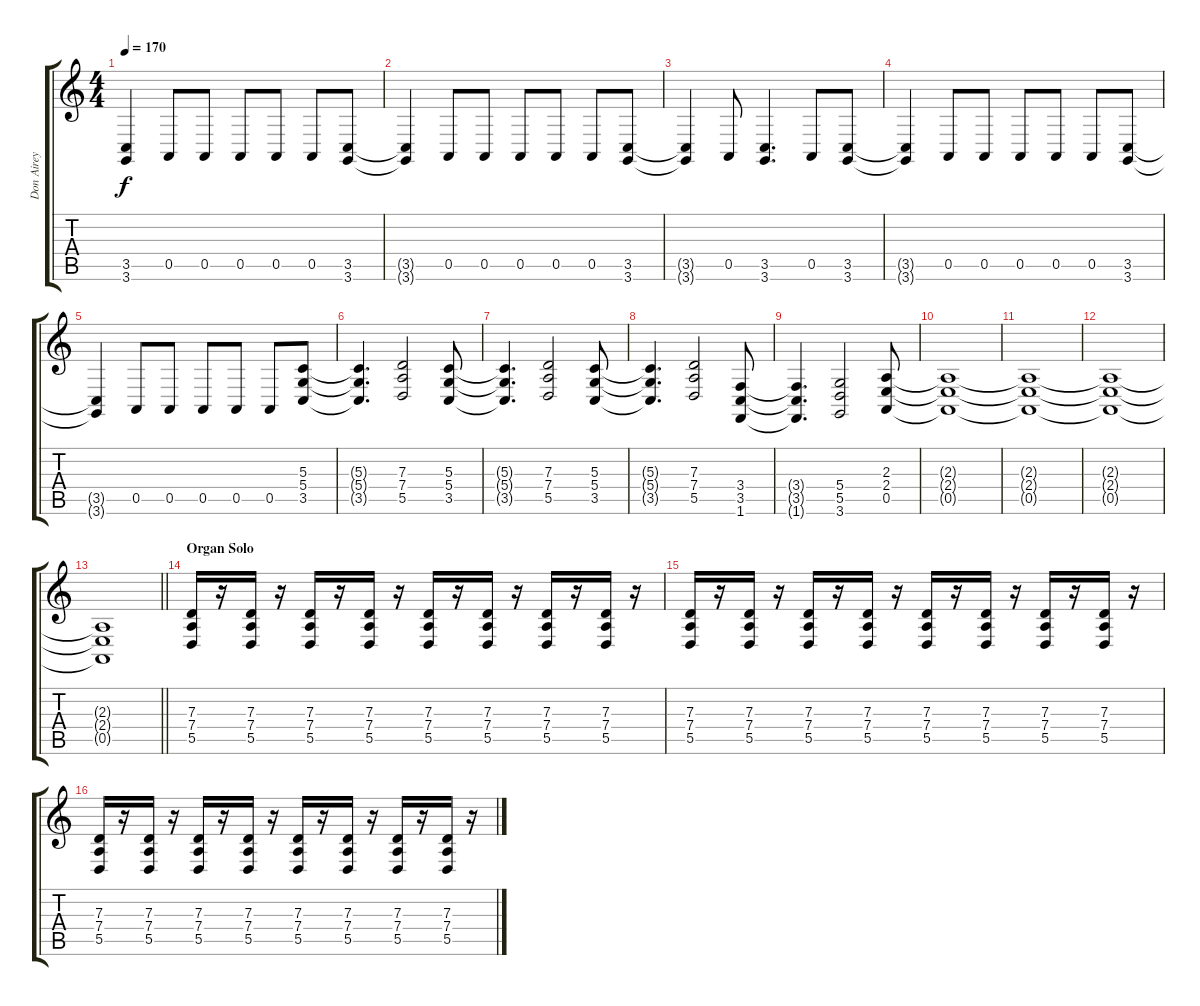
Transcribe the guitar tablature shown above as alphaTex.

\track ("Don Airey - Left Hand" "Don Airey ") {instrument drawbarorgan}
\staff {score tabs}
\tuning (E4 B3 G3 D3 A2 E2) {hide}
\ts (4 4)
\tempo 170
\clef g2
\ks c
(3.5{t} 3.6{t}).4{dy f} 0.5.8 0.5.8 0.5.8 0.5.8 0.5.8 (3.5 3.6).8 |
(3.5{t} 3.6{t}).4 0.5.8 0.5.8 0.5.8 0.5.8 0.5.8 (3.5 3.6).8 |
(3.5{t} 3.6{t}).4 0.5.8 (3.5 3.6).4{d} 0.5.8 (3.5 3.6).8 |
(3.5{t} 3.6{t}).4 0.5.8 0.5.8 0.5.8 0.5.8 0.5.8 (3.5 3.6).8 |
(3.5{t} 3.6{t}).4 0.5.8 0.5.8 0.5.8 0.5.8 0.5.8 (5.3 5.4 3.5).8 |
(5.3{t} 5.4{t} 3.5{t}).4{d} (7.3 7.4 5.5).2 (5.3 5.4 3.5).8 |
(5.3{t} 5.4{t} 3.5{t}).4{d} (7.3 7.4 5.5).2 (5.3 5.4 3.5).8 |
(5.3{t} 5.4{t} 3.5{t}).4{d} (7.3 7.4 5.5).2 (3.4 3.5 1.6).8 |
(3.4{t} 3.5{t} 1.6{t}).4{d} (5.4 5.5 3.6).2 (2.3 2.4 0.5).8 |
(2.3{t} 2.4{t} 0.5{t}).1 |
(2.3{t} 2.4{t} 0.5{t}).1 |
(2.3{t} 2.4{t} 0.5{t}).1 |
\barLineRight lightlight
(2.3{t} 2.4{t} 0.5{t}).1 |
\section ("" "Organ Solo")
(7.3 7.4 5.5).16 r.16 (7.3 7.4 5.5).16 r.16 (7.3 7.4 5.5).16 r.16 (7.3 7.4 5.5).16 r.16 (7.3 7.4 5.5).16 r.16 (7.3 7.4 5.5).16 r.16 (7.3 7.4 5.5).16 r.16 (7.3 7.4 5.5).16 r.16 |
(7.3 7.4 5.5).16 r.16 (7.3 7.4 5.5).16 r.16 (7.3 7.4 5.5).16 r.16 (7.3 7.4 5.5).16 r.16 (7.3 7.4 5.5).16 r.16 (7.3 7.4 5.5).16 r.16 (7.3 7.4 5.5).16 r.16 (7.3 7.4 5.5).16 r.16 |
(7.3 7.4 5.5).16 r.16 (7.3 7.4 5.5).16 r.16 (7.3 7.4 5.5).16 r.16 (7.3 7.4 5.5).16 r.16 (7.3 7.4 5.5).16 r.16 (7.3 7.4 5.5).16 r.16 (7.3 7.4 5.5).16 r.16 (7.3 7.4 5.5).16 r.16
